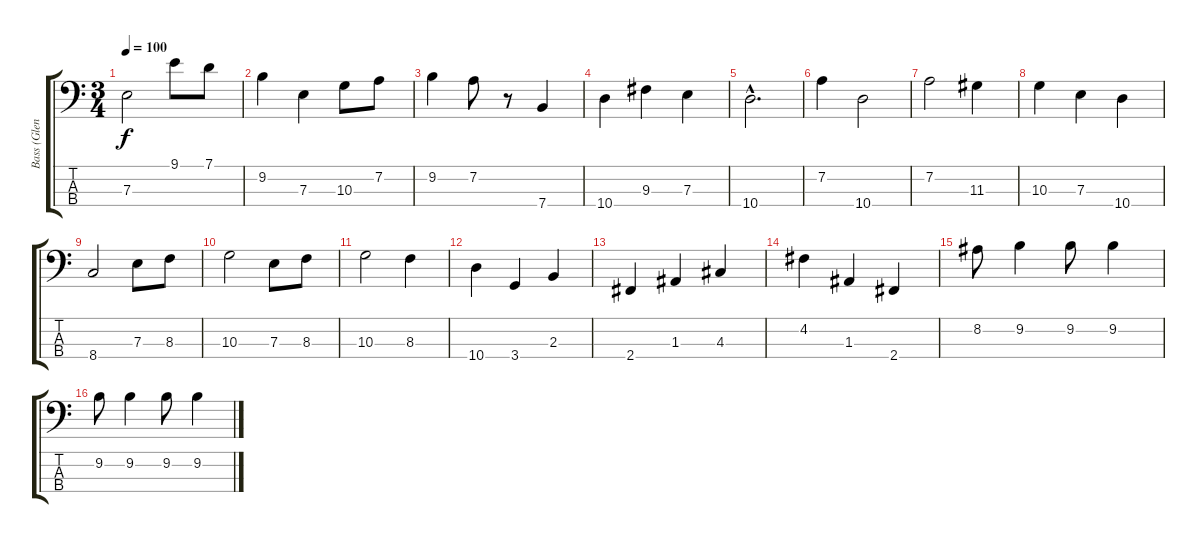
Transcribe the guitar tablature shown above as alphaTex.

\track ("Bass (Glen Cornick)" "Bass (Glen") {instrument acousticbass}
\staff {score tabs}
\tuning (G2 D2 A1 E1) {hide}
\ts (3 4)
\tempo 100
\clef f4
\ks c
7.3.2{dy f} 9.1.8 7.1.8 |
9.2.4 7.3.4 10.3.8 7.2.8 |
9.2.4 7.2.8 r.8 7.4.4 |
10.4.4 9.3.4 7.3.4 |
10.4{hac}.2{d} |
7.2.4 10.4.2 |
7.2.2 11.3.4 |
10.3.4 7.3.4 10.4.4 |
8.4.2 7.3.8 8.3.8 |
10.3.2 7.3.8 8.3.8 |
10.3.2 8.3.4 |
10.4.4 3.4.4 2.3.4 |
2.4.4 1.3.4 4.3.4 |
4.2.4 1.3.4 2.4.4 |
8.2.8 9.2.4 9.2.8 9.2.4 |
9.2.8 9.2.4 9.2.8 9.2.4
